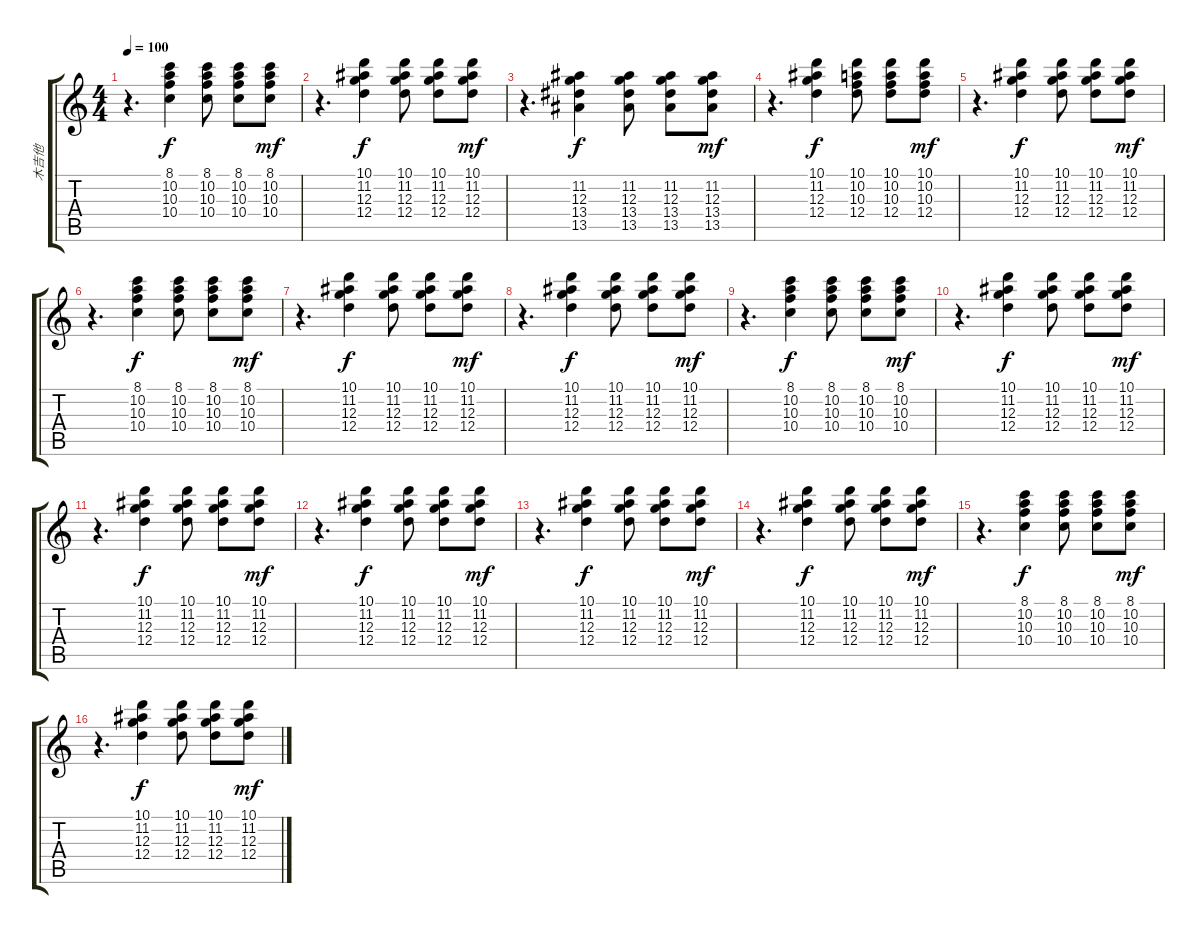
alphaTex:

\track ("木吉他" "木吉他") {instrument acousticguitarsteel}
\staff {score tabs}
\tuning (E4 B3 G3 D3 A2 E2) {hide}
\ts (4 4)
\tempo 100
\clef g2
\ks c
r.4{d dy mf} (8.1 10.2 10.3 10.4).4{dy f} (8.1 10.2 10.3 10.4).8 (8.1 10.2 10.3 10.4).8 (8.1 10.2 10.3 10.4).8{dy mf} |
r.4{d} (10.1 11.2 12.3 12.4).4{dy f} (10.1 11.2 12.3 12.4).8 (10.1 11.2 12.3 12.4).8 (10.1 11.2 12.3 12.4).8{dy mf} |
r.4{d} (11.2 12.3 13.4 13.5).4{dy f} (11.2 12.3 13.4 13.5).8 (11.2 12.3 13.4 13.5).8 (11.2 12.3 13.4 13.5).8{dy mf} |
r.4{d} (10.1 11.2 12.3 12.4).4{dy f} (10.1 10.2 10.3 12.4).8 (10.1 10.2 10.3 12.4).8 (10.1 10.2 10.3 12.4).8{dy mf} |
r.4{d} (10.1 11.2 12.3 12.4).4{dy f} (10.1 11.2 12.3 12.4).8 (10.1 11.2 12.3 12.4).8 (10.1 11.2 12.3 12.4).8{dy mf} |
r.4{d} (8.1 10.2 10.3 10.4).4{dy f} (8.1 10.2 10.3 10.4).8 (8.1 10.2 10.3 10.4).8 (8.1 10.2 10.3 10.4).8{dy mf} |
r.4{d} (10.1 11.2 12.3 12.4).4{dy f} (10.1 11.2 12.3 12.4).8 (10.1 11.2 12.3 12.4).8 (10.1 11.2 12.3 12.4).8{dy mf} |
r.4{d} (10.1 11.2 12.3 12.4).4{dy f} (10.1 11.2 12.3 12.4).8 (10.1 11.2 12.3 12.4).8 (10.1 11.2 12.3 12.4).8{dy mf} |
r.4{d} (8.1 10.2 10.3 10.4).4{dy f} (8.1 10.2 10.3 10.4).8 (8.1 10.2 10.3 10.4).8 (8.1 10.2 10.3 10.4).8{dy mf} |
r.4{d} (10.1 11.2 12.3 12.4).4{dy f} (10.1 11.2 12.3 12.4).8 (10.1 11.2 12.3 12.4).8 (10.1 11.2 12.3 12.4).8{dy mf} |
r.4{d} (10.1 11.2 12.3 12.4).4{dy f} (10.1 11.2 12.3 12.4).8 (10.1 11.2 12.3 12.4).8 (10.1 11.2 12.3 12.4).8{dy mf} |
r.4{d} (10.1 11.2 12.3 12.4).4{dy f} (10.1 11.2 12.3 12.4).8 (10.1 11.2 12.3 12.4).8 (10.1 11.2 12.3 12.4).8{dy mf} |
r.4{d} (10.1 11.2 12.3 12.4).4{dy f} (10.1 11.2 12.3 12.4).8 (10.1 11.2 12.3 12.4).8 (10.1 11.2 12.3 12.4).8{dy mf} |
r.4{d} (10.1 11.2 12.3 12.4).4{dy f} (10.1 11.2 12.3 12.4).8 (10.1 11.2 12.3 12.4).8 (10.1 11.2 12.3 12.4).8{dy mf} |
r.4{d} (8.1 10.2 10.3 10.4).4{dy f} (8.1 10.2 10.3 10.4).8 (8.1 10.2 10.3 10.4).8 (8.1 10.2 10.3 10.4).8{dy mf} |
r.4{d} (10.1 11.2 12.3 12.4).4{dy f} (10.1 11.2 12.3 12.4).8 (10.1 11.2 12.3 12.4).8 (10.1 11.2 12.3 12.4).8{dy mf}
